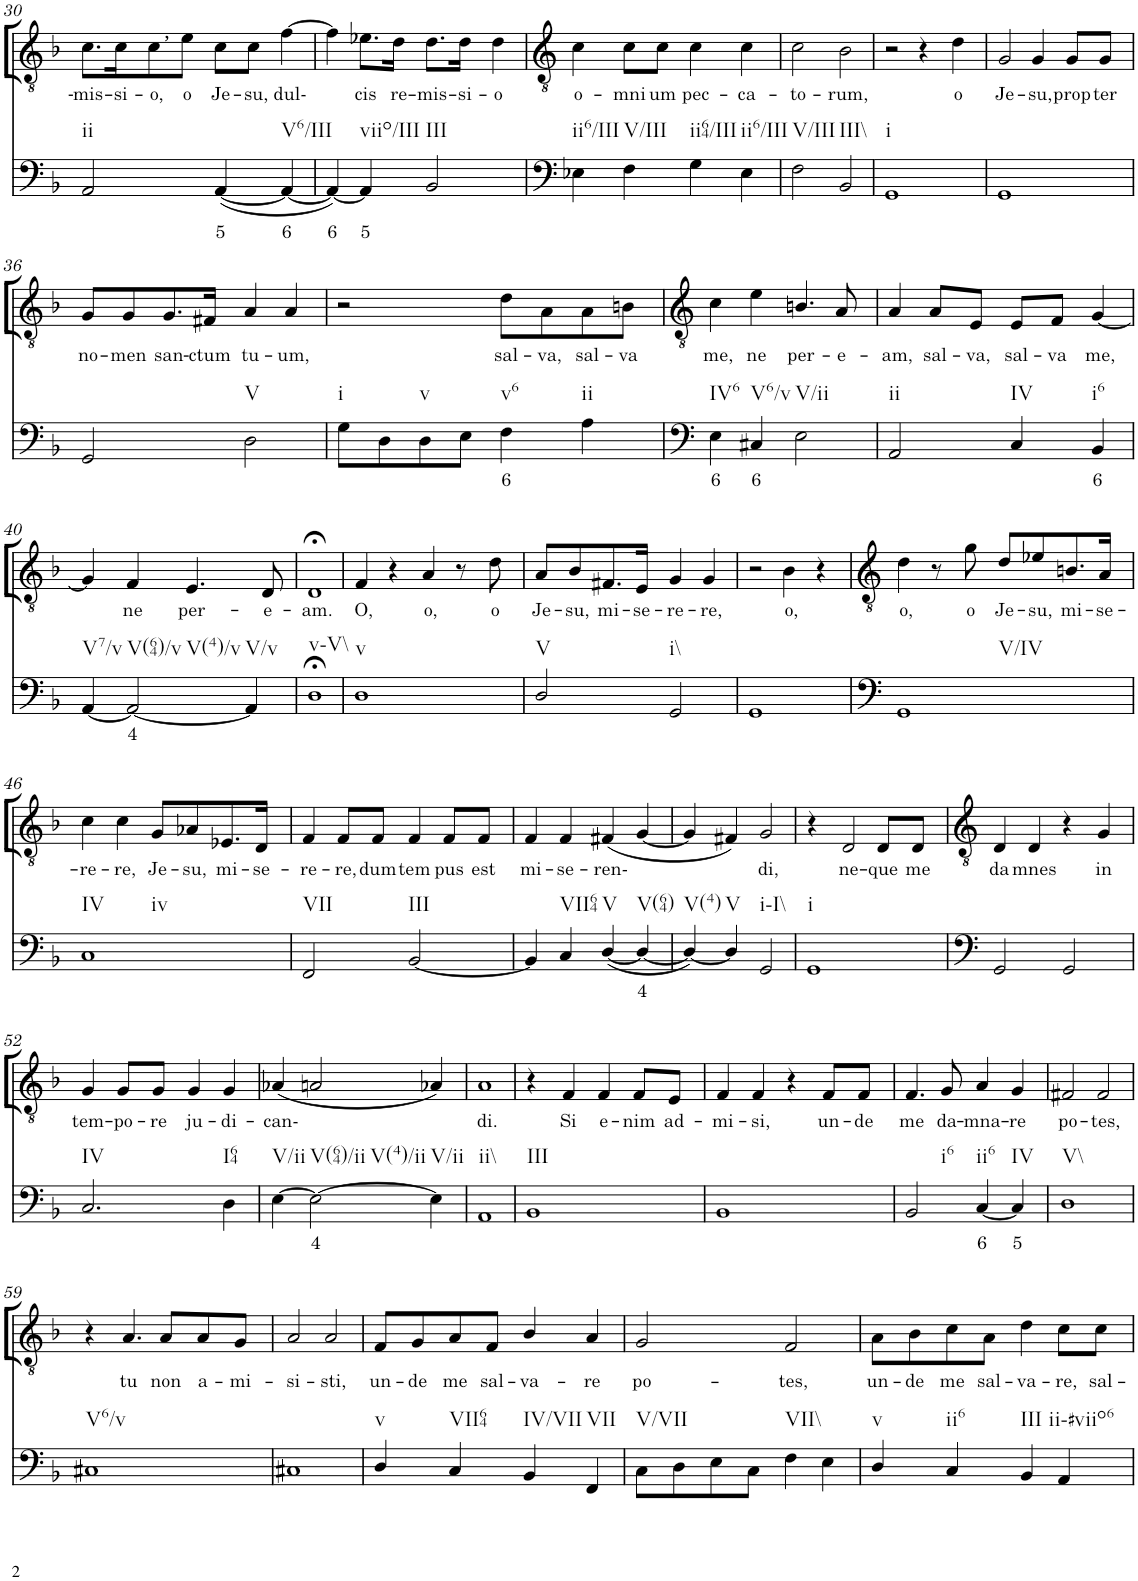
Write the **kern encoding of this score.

**kern	**text	**kern	**text
*part2	*part2	*part1	*part1
*staff2	*staff2	*staff1	*staff1
*I"Continuo	*	*I"Tenor	*
!!LO:PB:g=z
*clefF4	*	*clefGv2	*
*k[b-]	*	*k[b-]	*
*M2/2	*	*M2/2	*
*met(c|)	*	*met(c|)	*
=30	=30	=30	=30
!LO:TX:b:t=ii	!	!	!
!	!	!	!LO:LY:b
2AA/	.	8.c\L	mis-
!	!	!	!LO:LY:b
.	.	16c\K	si-
!	!	!LO:TX:a:t=,	!
!	!	!	!LO:LY:b
.	.	8c\	o,
!	!	!	!LO:LY:b
.	.	8e\J	o
!	!LO:LY:b	!	!LO:LY:b
([4AA/	5	8c\L	Je-
!	!	!	!LO:LY:b
.	.	8c\J	su,
!LO:TX:b:t=V6/III	!	!	!
!	!LO:LY:b	!	!LO:LY:b
4AA/_	6	[4f\	dul-
=31	=31	=31	=31
!	!LO:LY:b	!	!
4AA/_)	6	4f\]	.
!LO:TX:b:t=viio/III	!	!	!
!	!LO:LY:b	!	!LO:LY:b
4AA/]	5	8.e-X\L	cis
!	!	!	!LO:LY:b
.	.	16d\Jk	re-
!LO:TX:b:t=III	!	!	!
!	!	!	!LO:LY:b
2BB-/	.	8.d\L	mis-
!	!	!	!LO:LY:b
.	.	16d\Jk	si-
!	!	!	!LO:LY:b
.	.	4d\	o
=32	=32	=32	=32
!LO:TX:b:t=ii6/III	!	!	!
!	!	!	!LO:LY:b
4E-X\	.	4c\	o-
!LO:TX:b:t=V/III	!	!	!
!	!	!	!LO:LY:b
4F\	.	8c\L	mni-
!	!	!	!LO:LY:b
.	.	8c\J	um
!LO:TX:b:t=ii64/III	!	!	!
!	!	!	!LO:LY:b
4G\	.	4c\	pec-
!LO:TX:b:t=ii6/III	!	!	!
!	!	!	!LO:LY:b
4E-\	.	4c\	ca-
=33	=33	=33	=33
!LO:TX:b:t=V/III	!	!	!
!	!	!	!LO:LY:b
2F\	.	2c\	to-
!LO:TX:b:t=III\\	!	!	!
!	!	!	!LO:LY:b
2BB-/	.	2B-\	rum,
=34	=34	=34	=34
!LO:TX:b:t=i	!	!	!
1GG	.	2r	.
.	.	4r	.
!	!	!	!LO:LY:b
.	.	4d\	o
=35	=35	=35	=35
!	!	!	!LO:LY:b
1GG	.	2G/	Je-
!	!	!	!LO:LY:b
.	.	4G/	su,
!	!	!	!LO:LY:b
.	.	8G/L	prop-
!	!	!	!LO:LY:b
.	.	8G/J	ter
!!LO:LB:g=z
=36	=36	=36	=36
!	!	!	!LO:LY:b
2GG/	.	8G/L	no-
!	!	!	!LO:LY:b
.	.	8G/	men
!	!	!	!LO:LY:b
.	.	8.G/	san-
!	!	!	!LO:LY:b
.	.	16F#X/Jk	ctum
!LO:TX:b:t=V	!	!	!
!	!	!	!LO:LY:b
2D\	.	4A/	tu-
!	!	!	!LO:LY:b
.	.	4A/	um,
=37	=37	=37	=37
!LO:TX:b:t=i	!	!	!
8G\L	.	2r	.
8D\	.	.	.
!LO:TX:b:t=v	!	!	!
8D\	.	.	.
8E\J	.	.	.
!LO:TX:b:t=v6	!	!	!
!	!LO:LY:b	!	!LO:LY:b
4F\	6	8d\L	sal-
!	!	!	!LO:LY:b
.	.	8A\	va,
!LO:TX:b:t=ii	!	!	!
!	!	!	!LO:LY:b
4A\	.	8A\	sal-
!	!	!	!LO:LY:b
.	.	8Bn\J	va
=38	=38	=38	=38
!LO:TX:b:t=IV6	!	!	!
!	!LO:LY:b	!	!LO:LY:b
4E\	6	4c\	me,
!LO:TX:b:t=V6/v	!	!	!
!	!LO:LY:b	!	!LO:LY:b
4C#X/	6	4e\	ne
!LO:TX:b:t=V/ii	!	!	!
!	!	!	!LO:LY:b
2E\	.	4.Bn/	per-
!	!	!	!LO:LY:b
.	.	8A/	e-
=39	=39	=39	=39
!LO:TX:b:t=ii	!	!	!
!	!	!	!LO:LY:b
2AA/	.	4A/	am,
!	!	!	!LO:LY:b
.	.	8A/L	sal-
!	!	!	!LO:LY:b
.	.	8E/J	va,
!LO:TX:b:t=IV	!	!	!
!	!	!	!LO:LY:b
4C/	.	8E/L	sal-
!	!	!	!LO:LY:b
.	.	8F/J	va
!LO:TX:b:t=i6	!	!	!
!	!LO:LY:b	!	!LO:LY:b
4BB-/	6	[4G/	me,
!!LO:LB:g=z
=40	=40	=40	=40
!LO:TX:b:t=V7/v	!	!	!
[4AA/	.	4G/]	.
!LO:TX:b:t=V(64)/v	!	!	!
!LO:TX:b:t=V(4)/v	!	!	!
!	!LO:LY:b	!	!LO:LY:b
2AA/_	4	4F/	ne
!	!	!	!LO:LY:b
.	.	4.E/	per-
!LO:TX:b:t=V/v	!	!	!
4AA/]	.	.	.
!	!	!	!LO:LY:b
.	.	8D/	e-
=41	=41	=41	=41
!LO:TX:b:t=v\\-V\\	!	!	!
!	!	!	!LO:LY:b
1D;<	.	1D;<	am.
=42	=42	=42	=42
!LO:TX:b:t=v	!	!	!
!	!	!	!LO:LY:b
1D	.	4F/	O,
.	.	4r	.
!	!	!	!LO:LY:b
.	.	4A/	o,
.	.	8r	.
!	!	!	!LO:LY:b
.	.	8d\	o
=43	=43	=43	=43
!LO:TX:b:t=V	!	!	!
!	!	!	!LO:LY:b
2D/	.	8A/L	Je-
!	!	!	!LO:LY:b
.	.	8B-/	su,
!	!	!	!LO:LY:b
.	.	8.F#X/	mi-
!	!	!	!LO:LY:b
.	.	16E/Jk	se-
!LO:TX:b:t=i\\	!	!	!
!	!	!	!LO:LY:b
2GG/	.	4G/	re-
!	!	!	!LO:LY:b
.	.	4G/	re,
=44	=44	=44	=44
1GG	.	2r	.
!	!	!	!LO:LY:b
.	.	4B-\	o,
.	.	4r	.
=45	=45	=45	=45
!LO:TX:b:t=V/IV	!	!	!
!	!	!	!LO:LY:b
1GG	.	4d\	o,
.	.	8r	.
!	!	!	!LO:LY:b
.	.	8g\	o
!	!	!	!LO:LY:b
.	.	8d/L	Je-
!	!	!	!LO:LY:b
.	.	8e-X/	su,
!	!	!	!LO:LY:b
.	.	8.Bn/	mi-
!	!	!	!LO:LY:b
.	.	16A/Jk	se-
!!LO:LB:g=z
=46	=46	=46	=46
!LO:TX:b:t=IV	!	!	!
!LO:TX:b:t=iv	!	!	!
!	!	!	!LO:LY:b
1C	.	4c\	re-
!	!	!	!LO:LY:b
.	.	4c\	re,
!	!	!	!LO:LY:b
.	.	8G/L	Je-
!	!	!	!LO:LY:b
.	.	8A-X/	su,
!	!	!	!LO:LY:b
.	.	8.E-X/	mi-
!	!	!	!LO:LY:b
.	.	16D/Jk	se-
=47	=47	=47	=47
!LO:TX:b:t=VII	!	!	!
!	!	!	!LO:LY:b
2FF/	.	4F/	re-
!	!	!	!LO:LY:b
.	.	8F/L	re,
!	!	!	!LO:LY:b
.	.	8F/J	dum
!LO:TX:b:t=III	!	!	!
!	!	!	!LO:LY:b
[2BB-/	.	4F/	tem-
!	!	!	!LO:LY:b
.	.	8F/L	pus
!	!	!	!LO:LY:b
.	.	8F/J	est
=48	=48	=48	=48
!	!	!	!LO:LY:b
4BB-/]	.	4F/	mi-
!LO:TX:b:t=VII64	!	!	!
!	!	!	!LO:LY:b
4C/	.	4F/	se-
!LO:TX:b:t=V	!	!	!
!	!	!	!LO:LY:b
([4D/	.	(4F#X/	ren-
!LO:TX:b:t=V(64)	!	!	!
!	!LO:LY:b	!	!
4D/_	4	[4G/	.
=49	=49	=49	=49
!LO:TX:b:t=V(4)	!	!	!
4D/_)	.	4G/]	.
!LO:TX:b:t=V	!	!	!
4D/]	.	4F#X/)	.
!LO:TX:b:t=i\\-I\\	!	!	!
!	!	!	!LO:LY:b
2GG/	.	2G/	di,
=50	=50	=50	=50
!LO:TX:b:t=i	!	!	!
1GG	.	4r	.
!	!	!	!LO:LY:b
.	.	2D/	ne-
!	!	!	!LO:LY:b
.	.	8D/L	que
!	!	!	!LO:LY:b
.	.	8D/J	me
=51	=51	=51	=51
!	!	!	!LO:LY:b
2GG/	.	4D/	da-
!	!	!	!LO:LY:b
.	.	4D/	mnes
2GG/	.	4r	.
!	!	!	!LO:LY:b
.	.	4G/	in
!!LO:LB:g=z
=52	=52	=52	=52
!LO:TX:b:t=IV	!	!	!
!	!	!	!LO:LY:b
2.C/	.	4G/	tem-
!	!	!	!LO:LY:b
.	.	8G/L	po-
!	!	!	!LO:LY:b
.	.	8G/J	re
!	!	!	!LO:LY:b
.	.	4G/	ju-
!LO:TX:b:t=I64	!	!	!
!	!	!	!LO:LY:b
4D\	.	4G/	di-
=53	=53	=53	=53
!LO:TX:b:t=V/ii	!	!	!
!	!	!	!LO:LY:b
[4E\	.	(4A-X/	can-
!LO:TX:b:t=V(64)/ii	!	!	!
!LO:TX:b:t=V(4)/ii	!	!	!
!	!LO:LY:b	!	!
2E\_	4	2An/	.
!LO:TX:b:t=V/ii	!	!	!
4E\]	.	4A-X/)	.
=54	=54	=54	=54
!LO:TX:b:t=ii\\	!	!	!
!	!	!	!LO:LY:b
1AA	.	1A	di.
=55	=55	=55	=55
!LO:TX:b:t=III	!	!	!
1BB-	.	4r	.
!	!	!	!LO:LY:b
.	.	4F/	Si
!	!	!	!LO:LY:b
.	.	4F/	e-
!	!	!	!LO:LY:b
.	.	8F/L	nim
!	!	!	!LO:LY:b
.	.	8E/J	ad-
=56	=56	=56	=56
!	!	!	!LO:LY:b
1BB-	.	4F/	mi-
!	!	!	!LO:LY:b
.	.	4F/	si,
.	.	4r	.
!	!	!	!LO:LY:b
.	.	8F/L	un-
!	!	!	!LO:LY:b
.	.	8F/J	de
=57	=57	=57	=57
!LO:TX:b:t=i6	!	!	!
!	!	!	!LO:LY:b
2BB-/	.	4.F/	me
!	!	!	!LO:LY:b
.	.	8G/	da-
!LO:TX:b:t=ii6	!	!	!
!	!LO:LY:b	!	!LO:LY:b
[4C/	6	4A/	mna-
!LO:TX:b:t=IV	!	!	!
!	!LO:LY:b	!	!LO:LY:b
4C/]	5	4G/	re
=58	=58	=58	=58
!LO:TX:b:t=V\\	!	!	!
!	!	!	!LO:LY:b
1D	.	2F#X/	po-
!	!	!	!LO:LY:b
.	.	2F#/	tes,
!!LO:LB:g=z
=59	=59	=59	=59
!LO:TX:b:t=V6/v	!	!	!
1C#X	.	4r	.
!	!	!	!LO:LY:b
.	.	4.A/	tu
!	!	!	!LO:LY:b
.	.	8A/L	non
!	!	!	!LO:LY:b
.	.	8A/	a-
!	!	!	!LO:LY:b
.	.	8G/J	mi-
=60	=60	=60	=60
!	!	!	!LO:LY:b
1C#X	.	2A/	si-
!	!	!	!LO:LY:b
.	.	2A/	sti,
=61	=61	=61	=61
!LO:TX:b:t=v	!	!	!
!	!	!	!LO:LY:b
4D/	.	8F/L	un-
!	!	!	!LO:LY:b
.	.	8G/	de
!LO:TX:b:t=VII64	!	!	!
!	!	!	!LO:LY:b
4C/	.	8A/	me
!	!	!	!LO:LY:b
.	.	8F/J	sal-
!LO:TX:b:t=IV/VII	!	!	!
!	!	!	!LO:LY:b
4BB-/	.	4B-/	va-
!LO:TX:b:t=VII	!	!	!
!	!	!	!LO:LY:b
4FF/	.	4A/	re
=62	=62	=62	=62
!LO:TX:b:t=V/VII	!	!	!
!	!	!	!LO:LY:b
8C\L	.	2G/	po-
8D\	.	.	.
8E\	.	.	.
8C\J	.	.	.
!LO:TX:b:t=VII\\	!	!	!
!	!	!	!LO:LY:b
4F\	.	2F/	tes,
4E\	.	.	.
=63	=63	=63	=63
!LO:TX:b:t=v	!	!	!
!	!	!	!LO:LY:b
4D/	.	8A\L	un-
!	!	!	!LO:LY:b
.	.	8B-\	de
!LO:TX:b:t=ii6	!	!	!
!	!	!	!LO:LY:b
4C/	.	8c\	me
!	!	!	!LO:LY:b
.	.	8A\J	sal-
!LO:TX:b:t=III	!	!	!
!	!	!	!LO:LY:b
4BB-/	.	4d\	va-
!LO:TX:b:t=ii-#viio6	!	!	!
!	!	!	!LO:LY:b
4AA/	.	8c\L	re,
!	!	!	!LO:LY:b
.	.	8c\J	sal-
=	=	=	=
*-	*-	*-	*-
